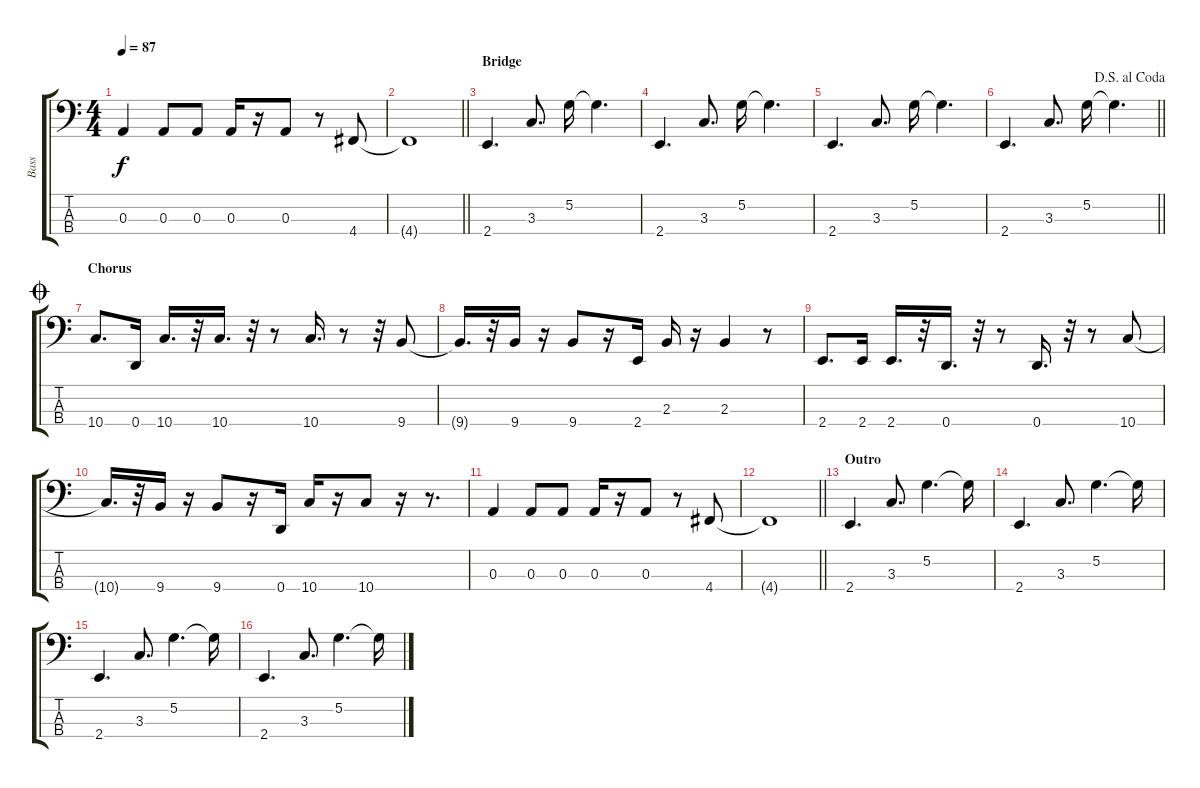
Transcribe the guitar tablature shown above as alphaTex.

\track ("Bass" "Bass") {solo instrument electricbassfinger}
\staff {score tabs}
\tuning (G2 D2 A1 D1) {hide}
\ts (4 4)
\tempo 87
\clef f4
\ks c
0.3.4{dy f} 0.3.8 0.3.8 0.3.16 r.16 0.3.8 r.8 4.4.8 |
\barLineRight lightlight
4.4{t}.1 |
\section ("" "Bridge")
2.4.4{d} 3.3.8{d} 5.2.16 5.2{t}.4{d} |
2.4.4{d} 3.3.8{d} 5.2.16 5.2{t}.4{d} |
2.4.4{d} 3.3.8{d} 5.2.16 5.2{t}.4{d} |
\jump dalsegnoalcoda
\barLineRight lightlight
2.4.4{d} 3.3.8{d} 5.2.16 5.2{t}.4{d} |
\section ("" "Chorus")
\jump coda
10.4.8{d} 0.4.16 10.4.16{d} r.32 10.4.16{d} r.32 r.8 10.4.16{d} r.8 r.32 9.4.8 |
9.4{t}.16{d} r.32 9.4.16 r.16 9.4.8 r.16 2.4.16 2.3.16 r.16 2.3.4 r.8 |
2.4.8{d} 2.4.16 2.4.16{d} r.32 0.4.16{d} r.32 r.8 0.4.16{d} r.32 r.8 10.4.8 |
10.4{t}.16{d} r.32 9.4.16 r.16 9.4.8 r.16 0.4.16 10.4.16 r.16 10.4.8 r.16 r.8{d} |
0.3.4 0.3.8 0.3.8 0.3.16 r.16 0.3.8 r.8 4.4.8 |
\barLineRight lightlight
4.4{t}.1 |
\section ("" "Outro")
2.4.4{d} 3.3.8{d} 5.2.4{d} 5.2{t}.16 |
2.4.4{d volume 12} 3.3.8{d} 5.2.4{d} 5.2{t}.16 |
2.4.4{d} 3.3.8{d} 5.2.4{d} 5.2{t}.16 |
2.4.4{d volume 10} 3.3.8{d} 5.2.4{d} 5.2{t}.16
